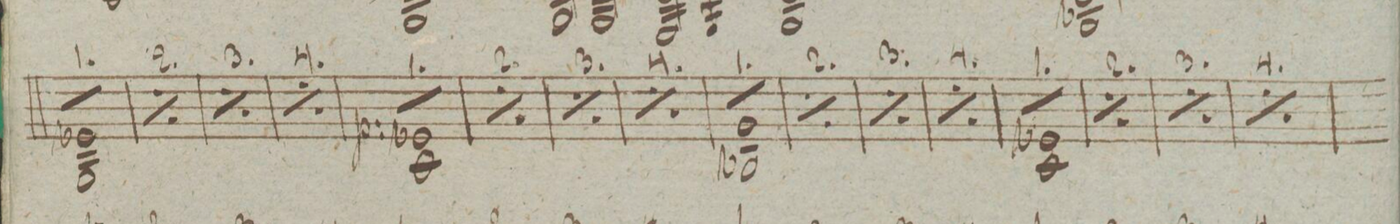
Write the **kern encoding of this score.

**kern	**dynam
*I"Violino 2do	*
*clefG2	*
*k[]	*
*met(c|)	*
*M4/4	*
8e-X/ 8G/L	.
8e-X/ 8G/	.
8e-X/ 8G/	.
8e-X/ 8G/	.
8e-X/ 8G/	.
8e-X/ 8G/	.
8e-X/ 8G/	.
8e-X/ 8G/J	.
=30	=30
*rep	*
8e-X/ 8G/L	.
8e-X/ 8G/	.
8e-X/ 8G/	.
8e-X/ 8G/	.
8e-X/ 8G/	.
8e-X/ 8G/	.
8e-X/ 8G/	.
8e-X/ 8G/J	.
*Xrep	*
=31	=31
*rep	*
8e-X/ 8G/L	.
8e-X/ 8G/	.
8e-X/ 8G/	.
8e-X/ 8G/	.
8e-X/ 8G/	.
8e-X/ 8G/	.
8e-X/ 8G/	.
8e-X/ 8G/J	.
*Xrep	*
=32	=32
*rep	*
8e-X/ 8G/L	.
8e-X/ 8G/	.
8e-X/ 8G/	.
8e-X/ 8G/	.
8e-X/ 8G/	.
8e-X/ 8G/	.
8e-X/ 8G/	.
8e-X/ 8G/J	.
*Xrep	*
=33	=33
8e-X/ 8c/L	p
8e-X/ 8c/	.
8e-X/ 8c/	.
8e-X/ 8c/	.
8e-X/ 8c/	.
8e-X/ 8c/	.
8e-X/ 8c/	.
8e-X/ 8c/J	.
=34	=34
*rep	*
8e-X/ 8c/L	.
8e-X/ 8c/	.
8e-X/ 8c/	.
8e-X/ 8c/	.
8e-X/ 8c/	.
8e-X/ 8c/	.
8e-X/ 8c/	.
8e-X/ 8c/J	.
*Xrep	*
=35	=35
*rep	*
8e-X/ 8c/L	.
8e-X/ 8c/	.
8e-X/ 8c/	.
8e-X/ 8c/	.
8e-X/ 8c/	.
8e-X/ 8c/	.
8e-X/ 8c/	.
8e-X/ 8c/J	.
*Xrep	*
=36	=36
*rep	*
8e-X/ 8c/L	.
8e-X/ 8c/	.
8e-X/ 8c/	.
8e-X/ 8c/	.
8e-X/ 8c/	.
8e-X/ 8c/	.
8e-X/ 8c/	.
8e-X/ 8c/J	.
*Xrep	*
=37	=37
8g/ 8B-/L	.
8g/ 8B-/	.
8g/ 8B-/	.
8g/ 8B-/	.
8g/ 8B-/	.
8g/ 8B-/	.
8g/ 8B-/	.
8g/ 8B-/J	.
=38	=38
*rep	*
8g/ 8B-/L	.
8g/ 8B-/	.
8g/ 8B-/	.
8g/ 8B-/	.
8g/ 8B-/	.
8g/ 8B-/	.
8g/ 8B-/	.
8g/ 8B-/J	.
*Xrep	*
=39	=39
*rep	*
8g/ 8B-/L	.
8g/ 8B-/	.
8g/ 8B-/	.
8g/ 8B-/	.
8g/ 8B-/	.
8g/ 8B-/	.
8g/ 8B-/	.
8g/ 8B-/J	.
*Xrep	*
=40	=40
*rep	*
8g/ 8B-/L	.
8g/ 8B-/	.
8g/ 8B-/	.
8g/ 8B-/	.
8g/ 8B-/	.
8g/ 8B-/	.
8g/ 8B-/	.
8g/ 8B-/J	.
*Xrep	*
=41	=41
8e-X/ 8c/L	.
8e-X/ 8c/	.
8e-X/ 8c/	.
8e-X/ 8c/	.
8e-X/ 8c/	.
8e-X/ 8c/	.
8e-X/ 8c/	.
8e-X/ 8c/J	.
=42	=42
*rep	*
8e-X/ 8c/L	.
8e-X/ 8c/	.
8e-X/ 8c/	.
8e-X/ 8c/	.
8e-X/ 8c/	.
8e-X/ 8c/	.
8e-X/ 8c/	.
8e-X/ 8c/J	.
*Xrep	*
=43	=43
*rep	*
8e-X/ 8c/L	.
8e-X/ 8c/	.
8e-X/ 8c/	.
8e-X/ 8c/	.
8e-X/ 8c/	.
8e-X/ 8c/	.
8e-X/ 8c/	.
8e-X/ 8c/J	.
*Xrep	*
=44	=44
*rep	*
8e-X/ 8c/L	.
8e-X/ 8c/	.
8e-X/ 8c/	.
8e-X/ 8c/	.
8e-X/ 8c/	.
8e-X/ 8c/	.
8e-X/ 8c/	.
8e-X/ 8c/J	.
*Xrep	*
=45	=45
*-	*-
